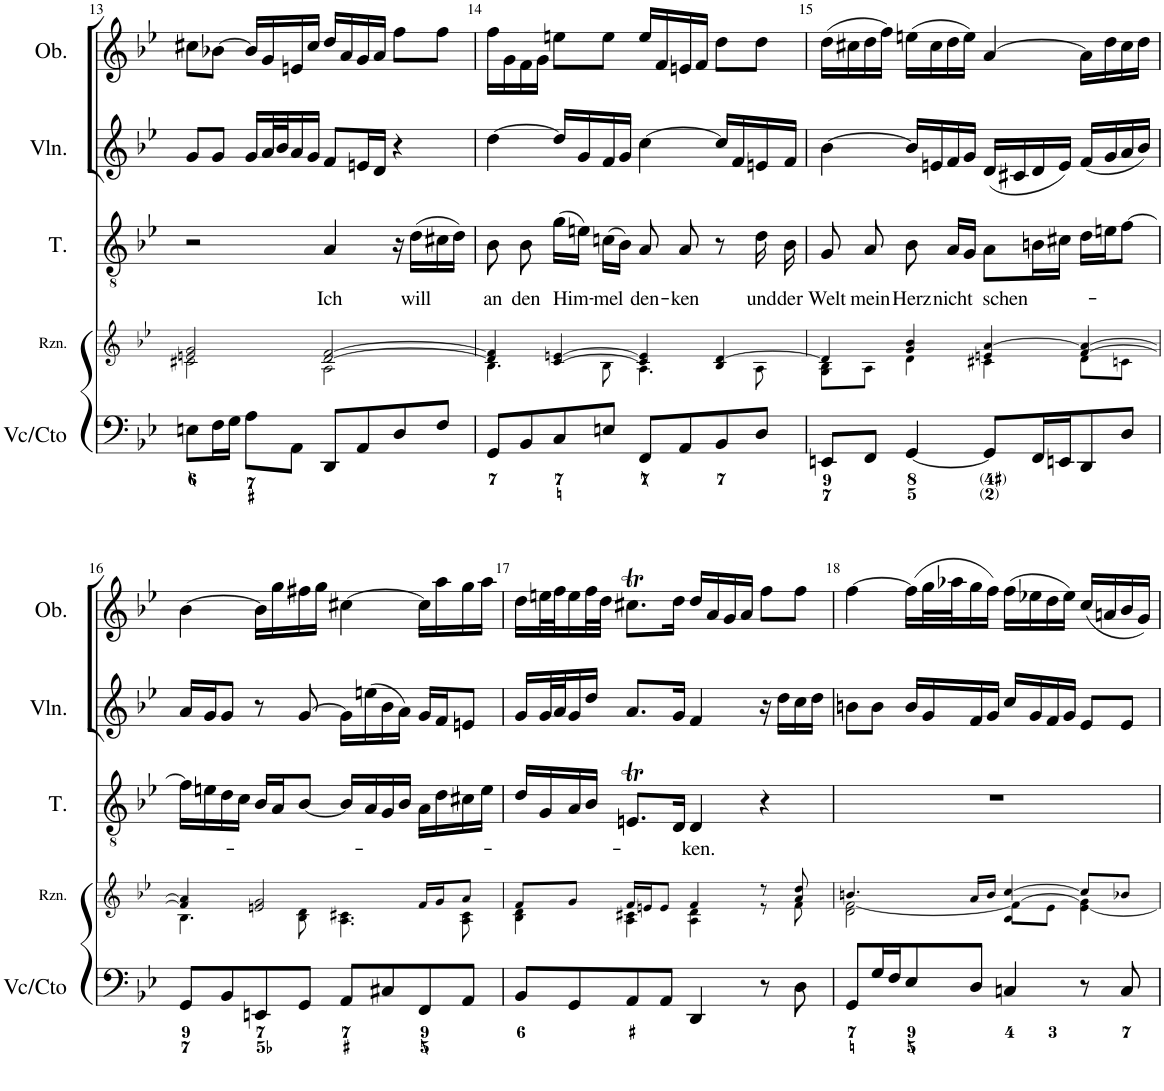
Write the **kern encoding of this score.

**kern	**kern	**kern	**text	**kern	**kern
*part5	*part4	*part3	*part3	*part2	*part1
*staff5	*staff4	*staff3	*staff3	*staff2	*staff1
*I"Vcl/Cto	*I"Realization	*I"Tenor	*	*I"Violin	*I"Oboe
*I'Vc/Cto	*I'Rzn.	*I'T.	*	*I'Vln.	*I'Ob.
!!LO:PB:g=z
*clefF4	*clefG2	*clefGv2	*	*clefG2	*clefG2
*k[b-e-]	*k[b-e-]	*k[b-e-]	*	*k[b-e-]	*k[b-e-]
*M4/4	*M4/4	*M4/4	*	*M4/4	*M4/4
=13	=13	=13	=13	=13	=13
*	*^	*	*	*	*
8En\L	2en/ 2g/	2c#X\	2r	.	8g/L	8cc#X\L
16F\L	.	.	.	.	8g/J	[8b-X\J
16G\JJ	.	.	.	.	.	.
8A\L	.	.	.	.	16g/LL	16b-/LL]
.	.	.	.	.	32a/L	16g/
.	.	.	.	.	32b-/J	.
8AA\J	.	.	.	.	16a/	16en/
.	.	.	.	.	16g/JJ	16cc#/JJ
!	!	!	!	!LO:LY:b	!	!
8DD/L	[2d/ [2f/	2A\	4A/	Ich	8f/L	16dd/LL
.	.	.	.	.	.	16a/
8AA/	.	.	.	.	16en/L	16g/
.	.	.	.	.	16d/JJ	16a/JJ
8D/	.	.	16r	.	4r	8ff\L
!	!	!	!	!LO:LY:b	!	!
.	.	.	(16d\LL	will	.	.
8F/J	.	.	16c#X\	.	.	8ff\J
.	.	.	16d\JJ)	.	.	.
=14	=14	=14	=14	=14	=14	=14
!	!	!	!	!LO:LY:b	!	!
8GG/L	4d/] 4f/]	4.B-\	8B-\	an	[4dd\	16ff\LL
.	.	.	.	.	.	16g\
!	!	!	!	!LO:LY:b	!	!
8BB-/	.	.	8B-\	den	.	16f\
.	.	.	.	.	.	16g\JJ
!	!	!	!	!LO:LY:b	!	!
8C/	[4c/ [4en/	.	(16g\LL	Him-	16dd/LL]	8een\L
.	.	.	16en\JJ)	.	16g/	.
!	!	!	!	!LO:LY:b	!	!
8En/J	.	8B-\	(16cn\LL	-mel	16f/	8ee\J
.	.	.	16B-\JJ)	.	16g/JJ	.
!	!	!	!	!LO:LY:b	!	!
8FF/L	4c/] 4e/]	4.A\	8A/	den-	[4cc\	16ee/LL
.	.	.	.	.	.	16f/
!	!	!	!	!LO:LY:b	!	!
8AA/	.	.	8A/	-ken	.	16en/
.	.	.	.	.	.	16f/JJ
8BB-/	4B-/ [4d/	.	8r	.	16cc/LL]	8dd\L
.	.	.	.	.	16f/	.
!	!	!	!	!LO:LY:b	!	!
8D/J	.	8A\	16d\	und	16en/	8dd\J
!	!	!	!	!LO:LY:b	!	!
.	.	.	16B-\	der	16f/JJ	.
=15	=15	=15	=15	=15	=15	=15
!	!	!	!	!LO:LY:b	!	!
8EEn/L	4d/]	8G\ 8B-\L	8G/	Welt	[4b-\	(16dd\LL
.	.	.	.	.	.	16cc#X\
!	!	!	!	!LO:LY:b	!	!
8FF/J	.	8A\J	8A/	mein	.	16dd\
.	.	.	.	.	.	16ff\JJ)
!	!	!	!	!LO:LY:b	!	!
[4GG/	4g/ 4b-/	4d\	8B-\	Herz	16b-/LL]	(16een\LL
.	.	.	.	.	16en/	16cc#\
!	!	!	!	!LO:LY:b	!	!
.	.	.	16A/LL	nicht	16f/	16dd\
.	.	.	16G/JJ	.	16g/JJ	16ee\JJ)
!	!	!	!	!LO:LY:b	!	!
8GG/L]	4en/ [4a/	4c#X\	8A\L	schen-	(16d/LL	[4a/
.	.	.	.	.	16c#X/	.
16FF/L	.	.	16Bn\L	.	16d/	.
16EEn/J	.	.	16c#X\JJ	.	16e/JJ)	.
8DD/	[4f/ 4a/_	8d\L	16d\LL	.	(16f/LL	16a\LL]
.	.	.	16en\J	.	16g/	16dd\
8D/J	.	8cn\J	[8f\J	.	16a/	16cc#\
.	.	.	.	.	16b-/JJ)	16dd\JJ
!!LO:LB:g=z
=16	=16	=16	=16	=16	=16	=16
8GG/L	4f/] 4a/]	4.B-\	16f\LL]	.	16a/LL	[4b-\
.	.	.	16en\	.	16g/J	.
8BB-/	.	.	16d\	.	8g/J	.
.	.	.	16c\JJ	.	.	.
8EEn/	2en/ 2g/	.	16B-/LL	.	8r	16b-\LL]
.	.	.	16A/J	.	.	16gg\
8GG/J	.	8B-\ 8d\	[8B-/J	.	[8g/	16ff#X\
.	.	.	.	.	.	16gg\JJ
8AA/L	.	4.A\ 4.c#X\	16B-/LL]	.	16g\LL]	[4cc#X\
.	.	.	16A/	.	(16een\	.
8C#X/	.	.	16G/	.	16b-\	.
.	.	.	16B-/JJ	.	16a\JJ)	.
8FF/	16f/LL	.	16A\LL	.	16g/LL	16cc#\LL]
.	16g/J	.	16d\	.	16f/J	16aa\
8AA/J	8a/J	8A\ 8c#\	16c#X\	.	8en/J	16gg\
.	.	.	16e\JJ	.	.	16aa\JJ
=17	=17	=17	=17	=17	=17	=17
8BB-/L	8f/L	4B-\ 4d\	16d/LL	.	16g/LL	16dd\LL
.	.	.	16G/	.	32g/L	32een\L
.	.	.	.	.	32a/J	32ff\J
8GG/	8g/J	.	16A/	.	16g/	16ee\
.	.	.	16B-/JJ	.	16dd/JJ	32ff\L
.	.	.	.	.	.	32dd\JJJ
8AA/	16f/LL	4A\ 4c#X\	8.Ent/L	.	8.a/L	8.cc#Xt\L
.	16en/J	.	.	.	.	.
8AA/J	8e/J	.	.	.	.	.
.	.	.	16D/Jk	.	16g/Jk	16dd\Jk
!	!	!	!	!LO:LY:b	!	!
4DD/	4f/	4A\ 4d\	4D/	-ken.	4f/	16dd/LL
.	.	.	.	.	.	16a/
.	.	.	.	.	.	16g/
.	.	.	.	.	.	16a/JJ
8r	8r	8r	4r	.	16r	8ff\L
.	.	.	.	.	16dd\LL	.
8D\	8a/ 8dd/	8f\	.	.	16cc\	8ff\J
.	.	.	.	.	16dd\JJ	.
=18	=18	=18	=18	=18	=18	=18
8GG/L	4.bn/	2d\ [2f\	1r	.	8bn\L	[4ff\
16G/L	.	.	.	.	8b\J	.
16F/J	.	.	.	.	.	.
8E-/	.	.	.	.	16b/LL	(16ff\LL]
.	.	.	.	.	16g/	32gg\L
.	.	.	.	.	.	32aa-X\J
8D/J	16a/LL	.	.	.	16f/	16gg\
.	16b/JJ	.	.	.	16g/JJ	16ff\JJ)
4Cn/	[4g/ [4cc/	8f\L]	.	.	16cc/LL	(16ff\LL
.	.	.	.	.	16g/	16ee-X\
.	.	8e-\J	.	.	16f/	16dd\
.	.	.	.	.	16g/JJ	16ee-\JJ)
8r	8cc/L]	[4e-\ 4g\]	.	.	8e-/L	(16cc/LL
.	.	.	.	.	.	16an/
8C/	8b-X/J	.	.	.	8e-/J	16b-/
.	.	.	.	.	.	16g/JJ)
*	*v	*v	*	*	*	*
=	=	=	=	=	=
*-	*-	*-	*-	*-	*-
